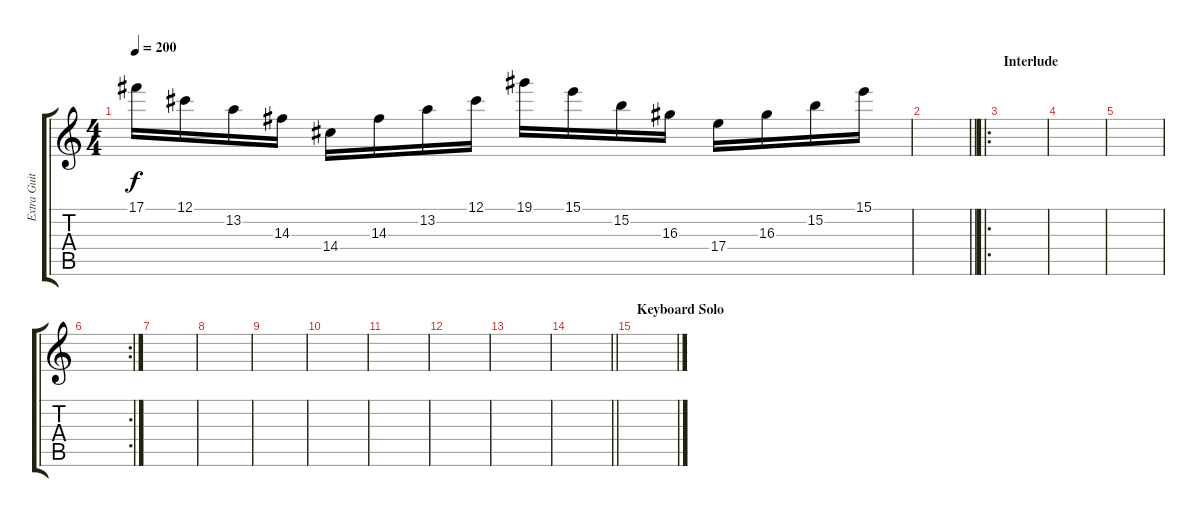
\track ("Extra Guitar II" "Extra Guit") {instrument distortionguitar}
\staff {score tabs}
\tuning (Db4 Ab3 E3 B2 Gb2 Db2) {hide}
\ts (4 4)
\tempo 200
\clef g2
\ks c
17.1.16{dy f} 12.1.16 13.2.16 14.3.16 14.4.16 14.3.16 13.2.16 12.1.16 19.1.16 15.1.16 15.2.16 16.3.16 17.4.16 16.3.16 15.2.16 15.1.16 |
\barLineRight lightlight
|
\ro
\section ("" "Interlude")
|
|
|
\rc 2
|
|
|
|
|
|
|
|
\barLineRight lightlight
|
\section ("" "Keyboard Solo")
